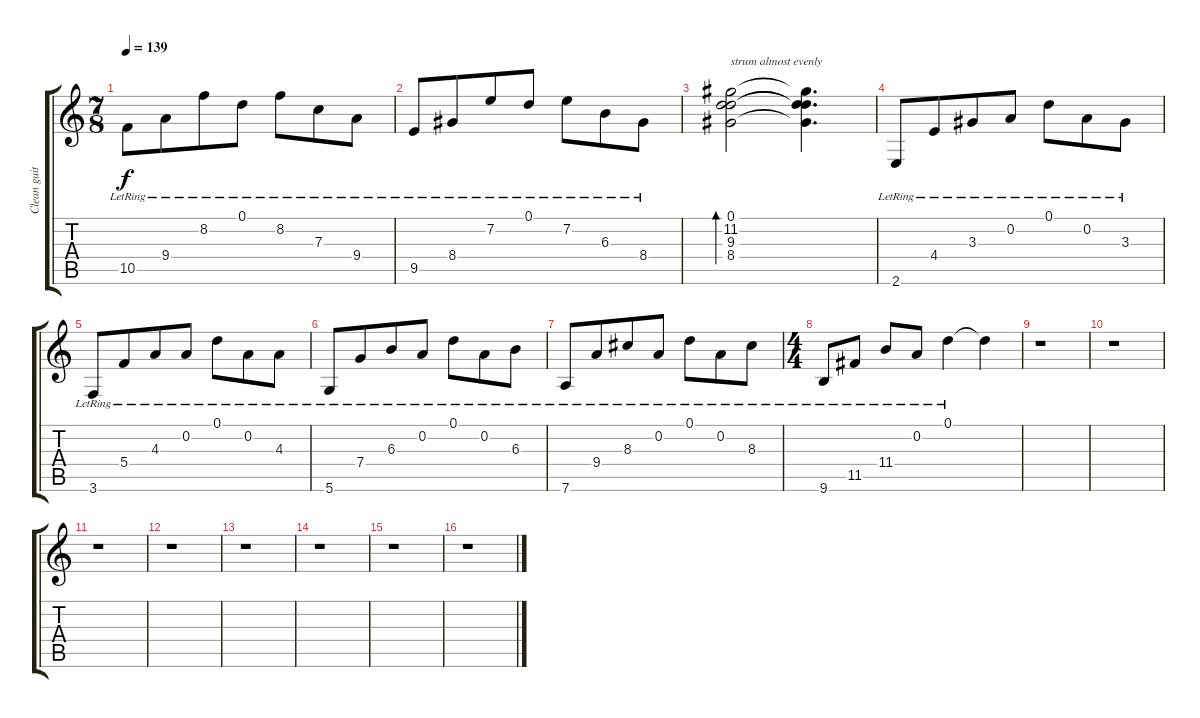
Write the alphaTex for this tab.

\track ("Clean guitar" "Clean guit") {instrument acousticguitarsteel}
\staff {score tabs}
\tuning (D4 A3 F3 C3 G2 D2) {hide}
\ts (7 8)
\tempo 139
\clef g2
\ks c
10.5{lr}.8{dy f} 9.4{lr}.8 8.2{lr}.8 0.1{lr}.8 8.2{lr}.8 7.3{lr}.8 9.4{lr}.8 |
9.5{lr}.8 8.4{lr}.8 7.2{lr}.8 0.1{lr}.8 7.2{lr}.8 6.3{lr}.8 8.4{lr}.8 |
(0.1 11.2 9.3 8.4).2{bd 240 txt "strum almost evenly"} (0.1{t} 11.2{t} 9.3{t} 8.4{t}).4{d} |
2.6{lr}.8 4.4{lr}.8 3.3{lr}.8 0.2{lr}.8 0.1{lr}.8 0.2{lr}.8 3.3{lr}.8 |
3.6{lr}.8 5.4{lr}.8 4.3{lr}.8 0.2{lr}.8 0.1{lr}.8 0.2{lr}.8 4.3{lr}.8 |
5.6{lr}.8 7.4{lr}.8 6.3{lr}.8 0.2{lr}.8 0.1{lr}.8 0.2{lr}.8 6.3{lr}.8 |
7.6{lr}.8 9.4{lr}.8 8.3{lr}.8 0.2{lr}.8 0.1{lr}.8 0.2{lr}.8 8.3{lr}.8 |
\ts (4 4)
9.6{lr}.8 11.5{lr}.8 11.4{lr}.8 0.2{lr}.8 0.1{lr}.4 0.1{t}.4 |
r.1 |
r.1 |
r.1 |
r.1 |
r.1 |
r.1 |
r.1 |
r.1
